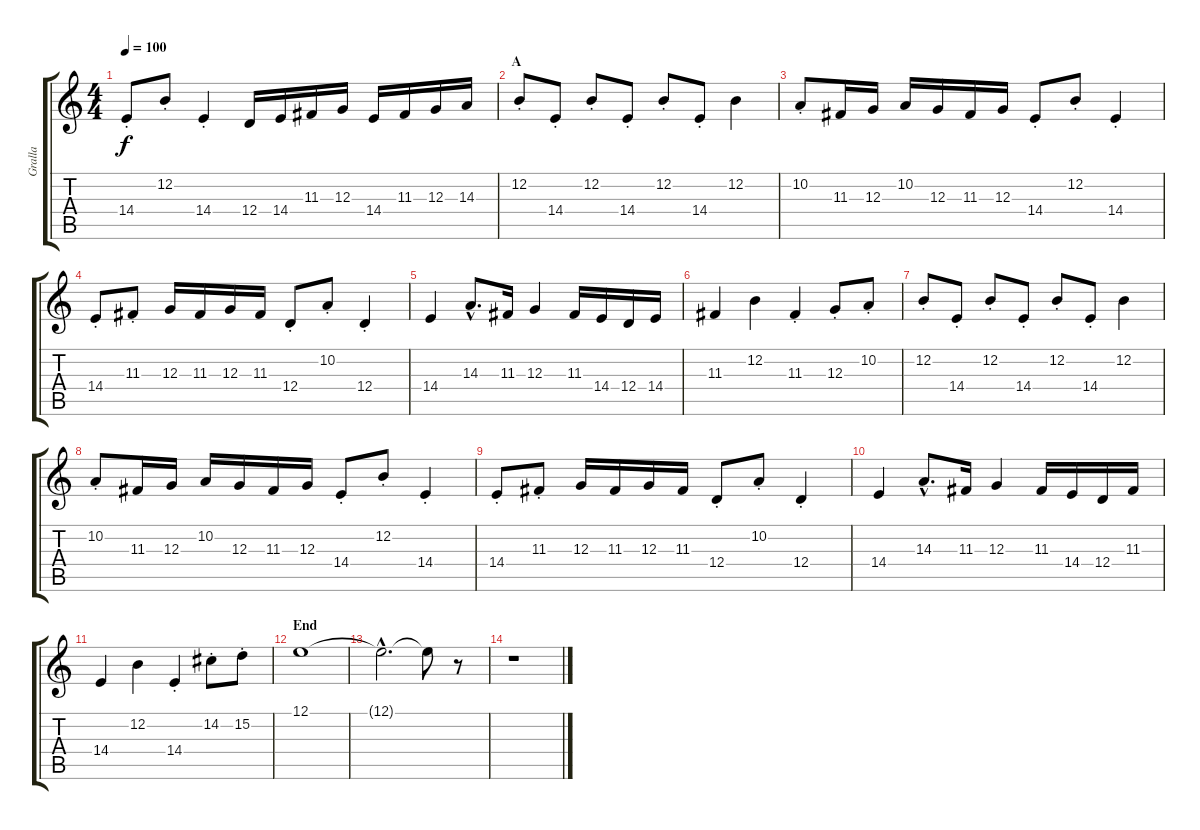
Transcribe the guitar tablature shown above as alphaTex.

\track ("Gralla" "Gralla") {instrument bassoon}
\staff {score tabs}
\tuning (E4 B3 G3 D3 A2 E2) {hide}
\ts (4 4)
\tempo 100
\clef g2
\ks c
14.4{st}.8{dy f} 12.2{st}.8 14.4{st}.4 12.4.16 14.4.16 11.3.16 12.3.16 14.4.16 11.3.16 12.3.16 14.3.16 |
\section ("" "A")
12.2{st}.8 14.4{st}.8 12.2{st}.8 14.4{st}.8 12.2{st}.8 14.4{st}.8 12.2.4 |
10.2{st}.8 11.3.16 12.3.16 10.2.16 12.3.16 11.3.16 12.3.16 14.4{st}.8 12.2{st}.8 14.4{st}.4 |
14.4{st}.8 11.3{st}.8 12.3.16 11.3.16 12.3.16 11.3.16 12.4{st}.8 10.2{st}.8 12.4{st}.4 |
14.4.4 14.3{hac}.8{d} 11.3.16 12.3.4 11.3.16 14.4.16 12.4.16 14.4.16 |
11.3.4 12.2.4 11.3{st}.4 12.3{st}.8 10.2{st}.8 |
12.2{st}.8 14.4{st}.8 12.2{st}.8 14.4{st}.8 12.2{st}.8 14.4{st}.8 12.2.4 |
10.2{st}.8 11.3.16 12.3.16 10.2.16 12.3.16 11.3.16 12.3.16 14.4{st}.8 12.2{st}.8 14.4{st}.4 |
14.4{st}.8 11.3{st}.8 12.3.16 11.3.16 12.3.16 11.3.16 12.4{st}.8 10.2{st}.8 12.4{st}.4 |
14.4.4 14.3{hac}.8{d} 11.3.16 12.3.4 11.3.16 14.4.16 12.4.16 11.3.16 |
14.4.4 12.2.4 14.4{st}.4 14.2{st}.8 15.2{st}.8 |
\section ("" "End")
12.1.1 |
12.1{hac t}.2{d} 12.1{t}.8 r.8 |
r.1
